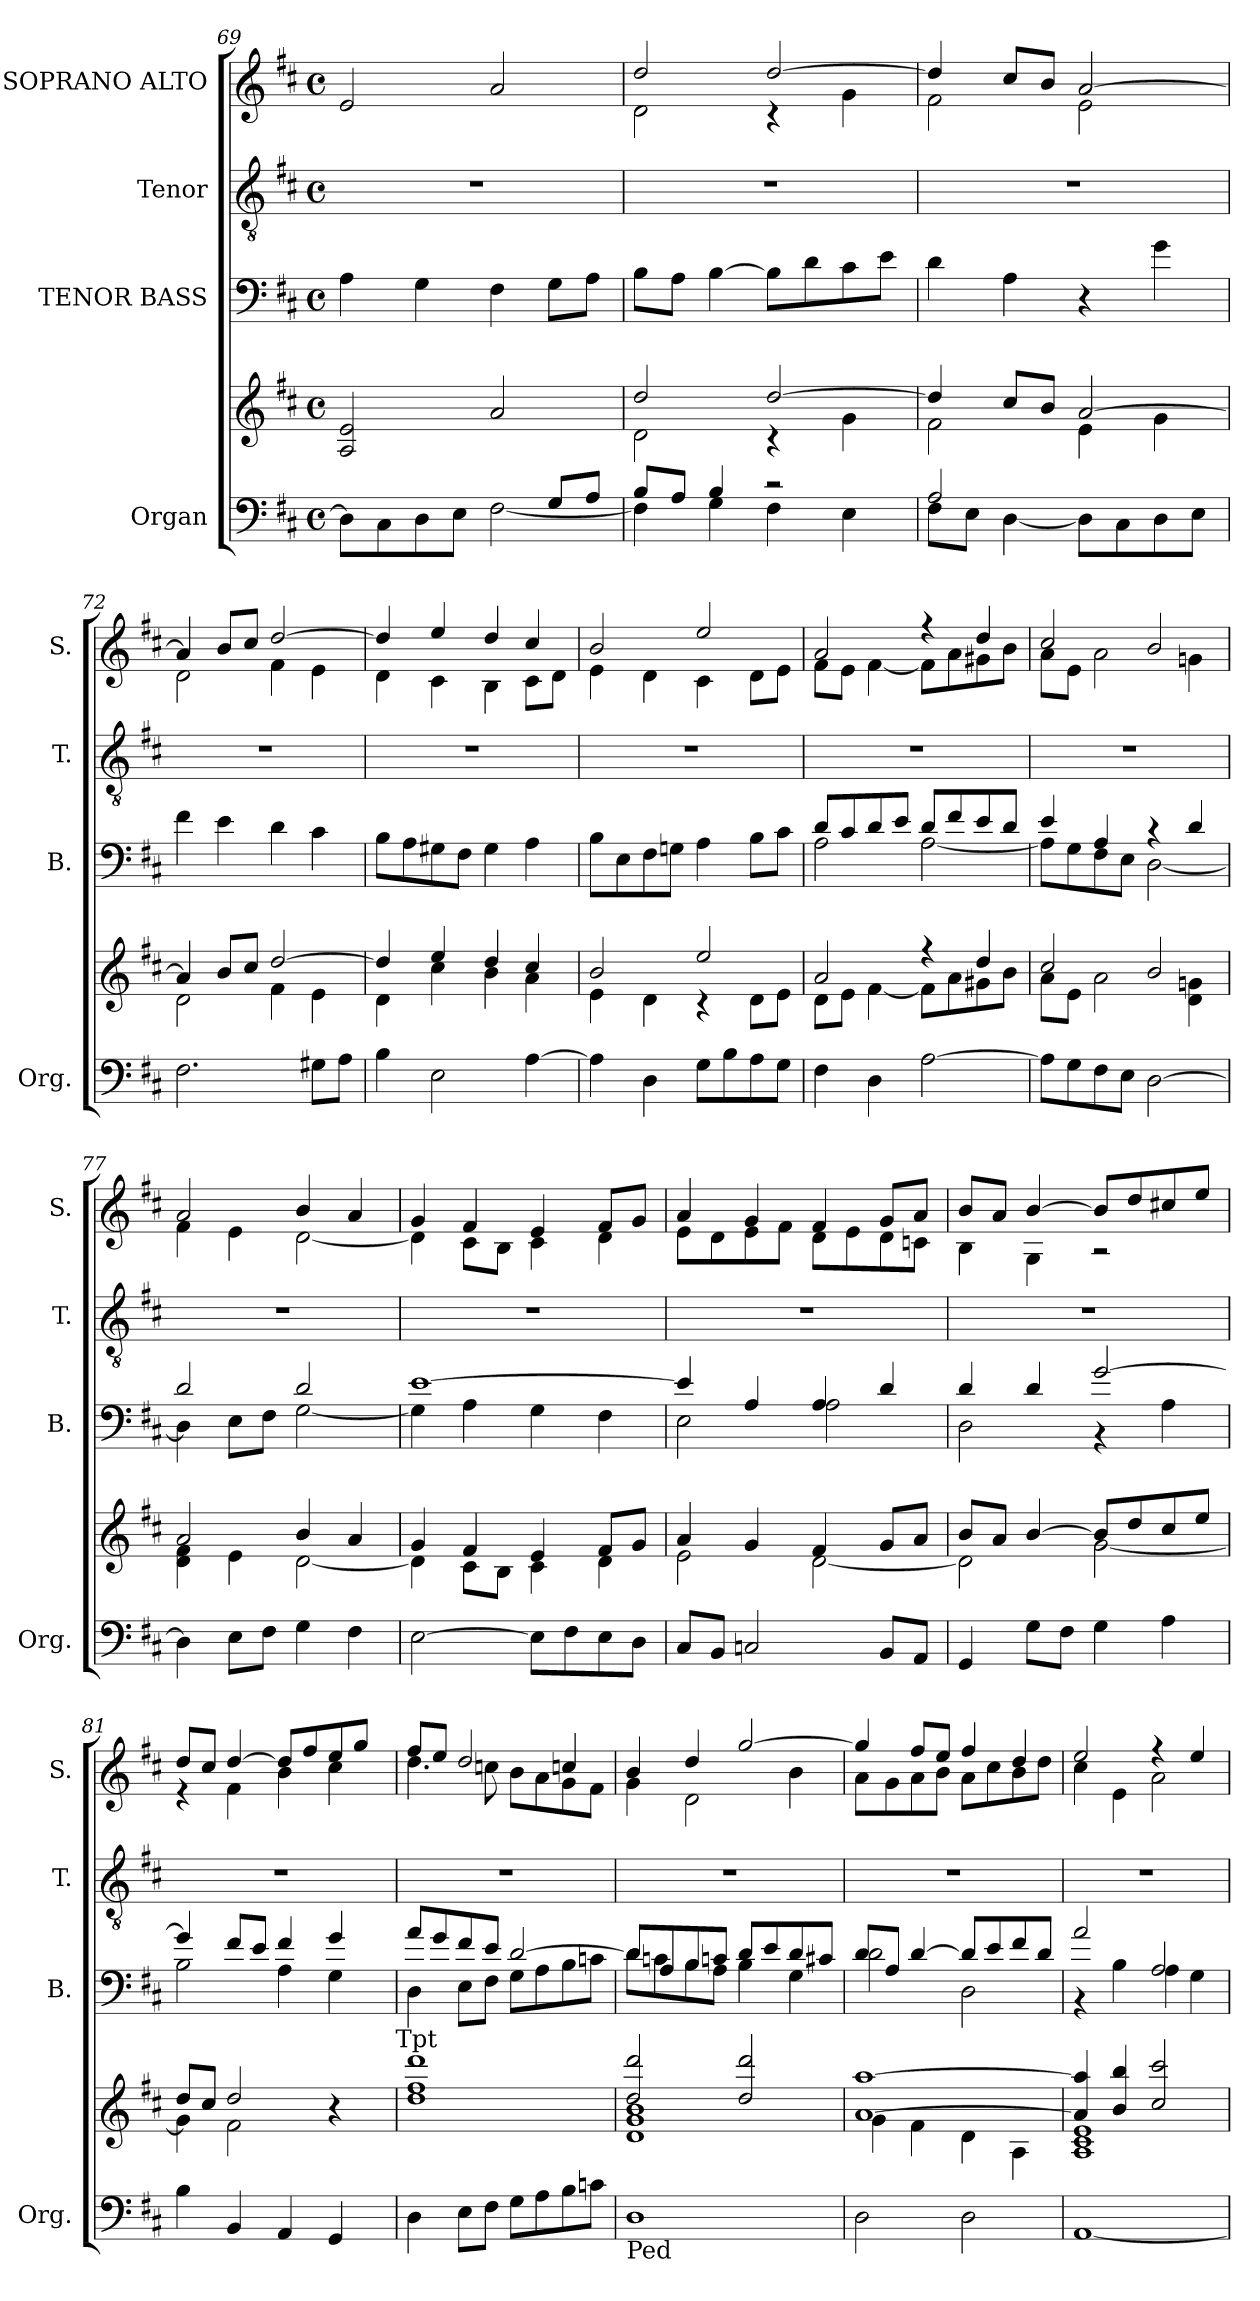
**kern	**kern	**kern	**kern	**kern
*part4	*part4	*part3	*part2	*part1
*staff5	*staff4	*staff3	*staff2	*staff1
*I"Organ	*	*I"TENOR BASS	*I"Tenor	*I"SOPRANO ALTO
*I'Org.	*	*I'B.	*I'T.	*I'S.
*clefF4	*clefG2	*clefF4	*clefGv2	*clefG2
*	*	*	*ITrd7c12	*
*k[f#c#]	*k[f#c#]	*k[f#c#]	*k[f#c#]	*k[f#c#]
*D:	*D:	*D:	*D:	*D:
*M4/4	*M4/4	*M4/4	*M4/4	*M4/4
*met(c)	*met(c)	*met(c)	*met(c)	*met(c)
=69	=69	=69	=69	=69
*^	*	*	*	*
2ryy	8Di\L]	2Ai/ 2ei	4Ai\	1r	2ei/
.	8C#i\	.	.	.	.
.	8Di\	.	4Gi\	.	.
.	8Ei\J	.	.	.	.
4ryy	[2F#i\	2ai/	4F#i\	.	2ai/
8Gi/L	.	.	8Gi\L	.	.
8Ai/J	.	.	8Ai\J	.	.
=70	=70	=70	=70	=70	=70
*	*	*^	*	*	*^
8Bi/L	4F#i\]	2ddi/	2di\	8Bi\L	1r	2ddi/	2di\
8Ai/J	.	.	.	8Ai\J	.	.	.
4Bi/	4Gi\	.	.	[4Bi\	.	.	.
2r	4F#i\	[2ddi/	4r	8Bi\L]	.	[2ddi/	4r
.	.	.	.	8di\	.	.	.
.	4Ei\	.	4gi\	8c#i\	.	.	4gi\
.	.	.	.	8ei\J	.	.	.
=71	=71	=71	=71	=71	=71	=71	=71
2Ai/	8F#i\L	4ddi/]	2f#i\	4di\	1r	4ddi/]	2f#i\
.	8Ei\J	.	.	.	.	.	.
.	[4Di\	8cc#i/L	.	4Ai\	.	8cc#i/L	.
.	.	8bi/J	.	.	.	8bi/J	.
2ryy	8Di\L]	[2ai/	4ei\	4r	.	[2ai/	2ei\
.	8C#i\	.	.	.	.	.	.
.	8Di\	.	4gi\	4gi\	.	.	.
.	8Ei\J	.	.	.	.	.	.
*v	*v	*	*	*	*	*	*
=72	=72	=72	=72	=72	=72	=72
2.F#i\	4ai/]	2di\	4f#i\	1r	4ai/]	2di\
.	8bi/L	.	4ei\	.	8bi/L	.
.	8cc#i/J	.	.	.	8cc#i/J	.
.	[2ddi/	4f#i\	4di\	.	[2ddi/	4f#i\
8G#Xi\L	.	4ei\	4c#i\	.	.	4ei\
8Ai\J	.	.	.	.	.	.
=73	=73	=73	=73	=73	=73	=73
4Bi\	4ddi/]	4di\	8Bi\L	1r	4ddi/]	4di\
.	.	.	8Ai\	.	.	.
2Ei\	4eei/	4cc#i\	8G#Xi\	.	4eei/	4c#i\
.	.	.	8F#i\J	.	.	.
.	4ddi/	4bi\	4G#i\	.	4ddi/	4Bi\
[4Ai\	4cc#i/	4ai\	4Ai\	.	4cc#i/	8c#i\L
.	.	.	.	.	.	8di\J
!!LO:LB:g=z	!!
=74	=74	=74	=74	=74	=74	=74
4Ai\]	2bi/	4ei\	8Bi\L	1r	2bi/	4ei\
.	.	.	8Ei\	.	.	.
4Di\	.	4di\	8F#i\	.	.	4di\
.	.	.	8Gni\J	.	.	.
8Gi\L	2eei/	4r	4Ai\	.	2eei/	4c#i\
8Bi\	.	.	.	.	.	.
8Ai\	.	8di\L	8Bi\L	.	.	8di\L
8Gi\J	.	8ei\J	8c#i\J	.	.	8ei\J
=75	=75	=75	=75	=75	=75	=75
*	*	*	*^	*	*	*
4F#i\	2ai/	8di\L	8di/L	2Ai\	1r	2ai/	8f#i\L
.	.	8ei\J	8c#i/	.	.	.	8ei\J
4Di\	.	[4f#i\	8di/	.	.	.	[4f#i\
.	.	.	8ei/J	.	.	.	.
[2Ai\	4r	8f#i\L]	8di/L	[2Ai\	.	4r	8f#i\L]
.	.	8ai\	8f#i/	.	.	.	8ai\
.	4ddi/	8g#Xi\	8ei/	.	.	4ddi/	8g#Xi\
.	.	8bi\J	8di/J	.	.	.	8bi\J
=76	=76	=76	=76	=76	=76	=76	=76
8Ai\L]	2cc#i/	8ai\L	4ei/	8Ai\L]	1r	2cc#i/	8ai\L
8Gi\	.	8ei\J	.	8Gi\	.	.	8ei\J
8F#i\	.	2ai\	4Ai/	8F#i\	.	.	2ai\
8Ei\J	.	.	.	8Ei\J	.	.	.
[2Di\	2bi/	.	4r	[2Di\	.	2bi/	.
.	.	4di\ 4gni	4di/	.	.	.	4gni\
=77	=77	=77	=77	=77	=77	=77	=77
4Di\]	2ai/	4di\ 4f#i	2di/	4Di\]	1r	2ai/	4f#i\
8Ei\L	.	4ei\	.	8Ei\L	.	.	4ei\
8F#i\J	.	.	.	8F#i\J	.	.	.
4Gi\	4bi/	[2di\	2di/	[2Gi\	.	4bi/	[2di\
4F#i\	4ai/	.	.	.	.	4ai/	.
=78	=78	=78	=78	=78	=78	=78	=78
[2Ei\	4gi/	4di\]	[1ei	4Gi\]	1r	4gi/	4di\]
.	4f#i/	8c#i\L	.	4Ai\	.	4f#i/	8c#i\L
.	.	8Bi\J	.	.	.	.	8Bi\J
8Ei\L]	4ei/	4c#i\	.	4Gi\	.	4ei/	4c#i\
8F#i\	.	.	.	.	.	.	.
8Ei\	8f#i/L	4di\	.	4F#i\	.	8f#i/L	4di\
8Di\J	8gi/J	.	.	.	.	8gi/J	.
!!LO:PB:g=z	!!
=79	=79	=79	=79	=79	=79	=79	=79
8C#i/L	4ai/	2ei\	4ei/]	2Ei\	1r	4ai/	8ei\L
8BBi/J	.	.	.	.	.	.	8di\
2Cni/	4gi/	.	4Ai/	.	.	4gi/	8ei\
.	.	.	.	.	.	.	8f#i\J
.	4f#i/	[2di\	4Ai/	2Ai\	.	4f#i/	8di\L
.	.	.	.	.	.	.	8ei\
8BBi/L	8gi/L	.	4di/	.	.	8gi/L	8di\
8AAi/J	8ai/J	.	.	.	.	8ai/J	8cni\J
=80	=80	=80	=80	=80	=80	=80	=80
4GGi/	8bi/L	2di\]	4di/	2Di\	1r	8bi/L	4Bi\
.	8ai/J	.	.	.	.	8ai/J	.
8Gi\L	[4bi/	.	4di/	.	.	[4bi/	4Gi\
8F#i\J	.	.	.	.	.	.	.
4Gi\	8bi/L]	[2gi\	[2gi/	4r	.	8bi/L]	2r
.	8ddi/	.	.	.	.	8ddi/	.
4Ai\	8cc#i/	.	.	4Ai\	.	8cc#Xi/	.
.	8eei/J	.	.	.	.	8eei/J	.
=81	=81	=81	=81	=81	=81	=81	=81
*	*	*^	*	*	*	*	*
4Bi\	8ddi/L	4gi\]	2ryy	4gi/]	2Bi\	1r	8ddi/L	4r
.	8cc#i/J	.	.	.	.	.	8cc#i/J	.
4BBi/	2ddi/	2f#i\	.	8f#i/L	.	.	[4ddi/	4f#i\
.	.	.	.	8ei/J	.	.	.	.
4AAi/	.	.	4ryy	4f#i/	4Ai\	.	8ddi/L]	4bi\
.	.	.	.	.	.	.	8ff#i/	.
4GGi/	4r	4ryy	8ryy	4gi/	4Gi\	.	8eei/	4cc#i\
.	.	.	16ryy	.	.	.	8ggi/J	.
.	.	.	32ryy	.	.	.	.	.
.	.	.	64ryy	.	.	.	.	.
.	.	.	128...ryy	.	.	.	.	.
!	!	!	!LO:TX:a:t=Tpt	!	!	!	!	!
.	.	.	1024ryy	.	.	.	.	.
*	*v	*v	*v	*	*	*	*	*
=82	=82	=82	=82	=82	=82	=82
4Di\	1ddi 1ff#i 1dddi	8ai/L	4Di\	1r	8ff#i/L	4.ddi\
.	.	8gi/	.	.	8eei/J	.
8Ei\L	.	8f#i/	8Ei\L	.	2ddi/	.
8F#i\J	.	8ei/J	8F#i\J	.	.	8ccni\
8Gi\L	.	[2di/	8Gi\L	.	.	8bi\L
8Ai\	.	.	8Ai\	.	.	8ai\
8Bi\	.	.	8Bi\	.	4ccni/	8gi\
8cni\J	.	.	8cni\J	.	.	8f#i\J
=83	=83	=83	=83	=83	=83	=83
*	*^	*	*	*	*	*
!LO:TX:b:t=Ped	!	!	!	!	!	!	!
1Di	2ddi/ 2dddi	1di 1gi 1bi	8di/L]	8di\L	1r	4bi/	4gi\
.	.	.	8Ai/	8cni\	.	.	.
.	.	.	8Bi/	8Bi\	.	4ddi/	2di\
.	.	.	8cni/J	8Ai\J	.	.	.
.	2ddi/ 2dddi	.	8di/L	4Bi\	.	[2ggi/	.
.	.	.	8ei/	.	.	.	.
.	.	.	8di/	4Gi\	.	.	4bi\
.	.	.	8c#Xi/J	.	.	.	.
!!LO:LB:g=z	!!
=84	=84	=84	=84	=84	=84	=84	=84
2Di\	[1ai [1aai	4gi\	8di/L	2di\	1r	4ggi/]	8ai\L
.	.	.	8Ai/J	.	.	.	8gi\
.	.	4f#i\	[4di/	.	.	8ff#i/L	8ai\
.	.	.	.	.	.	8eei/J	8bi\J
2Di\	.	4di\	8di/L]	2Di\	.	4ff#i/	8ai\L
.	.	.	8ei/	.	.	.	8cc#i\
.	.	4Ai\	8f#i/	.	.	4ddi/	8bi\
.	.	.	8di/J	.	.	.	8ddi\J
=85	=85	=85	=85	=85	=85	=85	=85
[1AAi	4ai/] 4aai]	1Ai 1c#i 1ei	2ai/	4r	1r	2eei/	4cc#i\
.	4bi/ 4bbi	.	.	4Bi\	.	.	4ei\
.	2cc#i/ 2ccc#i	.	2Ai/	4Ai\	.	4r	2ai\
.	.	.	.	4Gi\	.	4eei/	.
*	*v	*v	*	*	*	*v	*v
*	*	*v	*v	*	*
=	=	=	=	=
*-	*-	*-	*-	*-
